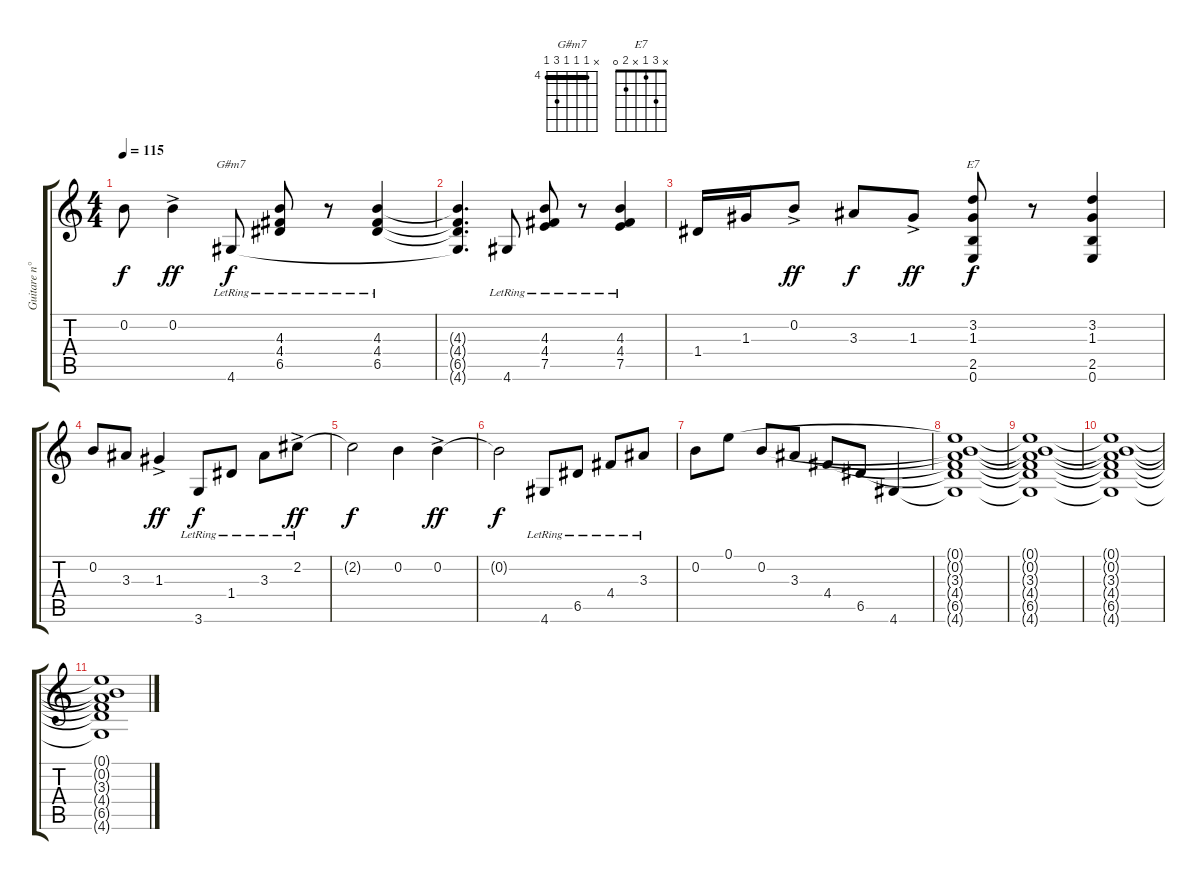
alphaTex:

\track ("Guitare n°2 (doublée)" "Guitare n°") {instrument acousticguitarsteel}
\staff {score tabs}
\tuning (E4 B3 G3 D3 A2 E2) {hide}
\chord ("G#m7" x 4 4 4 6 4) {firstfret 4 barre 4}
\chord ("E7" x 3 1 x 2 0)
\ts (4 4)
\tempo 115
\clef g2
\ks c
0.2.8{dy f} 0.2{ac}.4{dy ff} 4.6{lr}.8{ch "G#m7" dy f} (4.3{lr} 4.4{lr} 6.5).8 r.8 (4.3{lr} 4.4{lr} 6.5).4 |
(4.3{t} 4.4{t} 6.5{t} 4.6{t}).4{d} 4.6{lr}.8 (4.3{lr} 4.4{lr} 7.5).8 r.8 (4.3{lr} 4.4{lr} 7.5).4 |
1.4.16 1.3.16 0.2{ac}.8{dy ff} 3.3.8{dy f} 1.3{ac}.8{dy ff} (3.2 1.3 2.5 0.6).8{ch "E7" dy f} r.8 (3.2 1.3 2.5 0.6).4 |
0.2.8 3.3.8 1.3{ac}.4{dy ff} 3.6{lr}.8{dy f} 1.4{lr}.8 3.3{lr}.8 2.2{ac lr}.8{dy ff} |
2.2{t}.2{dy f} 0.2.4 0.2{ac}.4{dy ff} |
0.2{t}.2{dy f} 4.6{lr}.8 6.5{lr}.8 4.4{lr}.8 3.3{lr}.8 |
0.2.8 0.1.8 0.2.8 3.3.8 4.4.8 6.5.8 4.6.4 |
(0.1{t} 0.2{t} 3.3{t} 4.4{t} 6.5{t} 4.6{t}).1 |
(0.1{t} 0.2{t} 3.3{t} 4.4{t} 6.5{t} 4.6{t}).1 |
(0.1{t} 0.2{t} 3.3{t} 4.4{t} 6.5{t} 4.6{t}).1 |
(0.1{t} 0.2{t} 3.3{t} 4.4{t} 6.5{t} 4.6{t}).1
